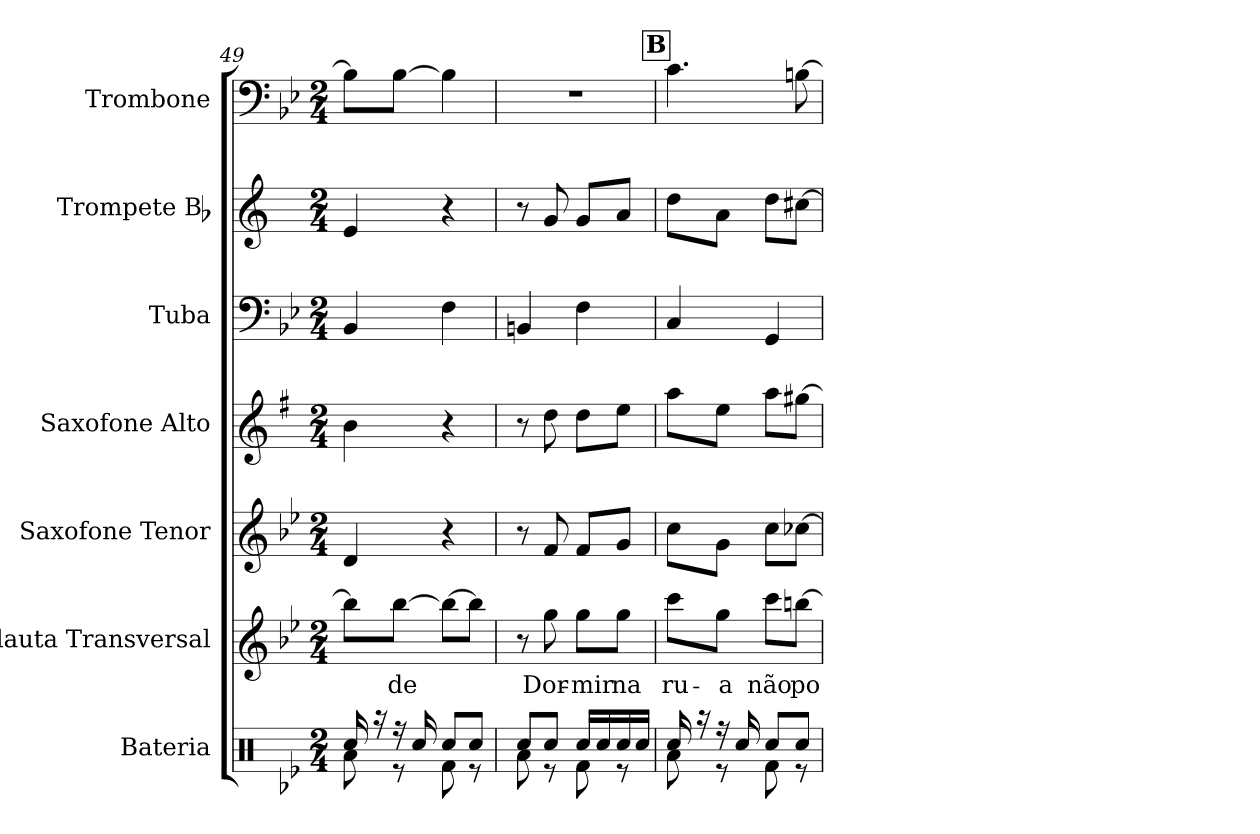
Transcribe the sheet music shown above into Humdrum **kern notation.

**kern	**kern	**text	**kern	**kern	**kern	**kern	**kern
*part7	*part6	*part6	*part5	*part4	*part3	*part2	*part1
*staff7	*staff6	*staff6	*staff5	*staff4	*staff3	*staff2	*staff1
*I"Bateria	*I"Flauta Transversal	*	*I"Saxofone Tenor	*I"Saxofone Alto	*I"Tuba	*I"Trompete Bb	*I"Trombone
*	*I'Fl	*	*	*	*I'Tba	*I'Tpt	*I'Trb
*clefX	*clefG2	*	*clefG2	*clefG2	*clefF4	*clefG2	*clefF4
*	*	*	*ITrd8c14	*ITrd5c9	*	*ITrd1c2	*
*k[b-e-]	*k[b-e-]	*	*k[b-e-]	*k[b-e-]	*k[b-e-]	*k[b-e-]	*k[b-e-]
*M2/4	*M2/4	*	*M2/4	*M2/4	*M2/4	*M2/4	*M2/4
=49	=49	=49	=49	=49	=49	=49	=49
*^	*	*	*	*	*	*	*
16Rcc/	8Ra\	8bb-\L]	.	4D/	4d\	4BB-/	4d/	8B-\L]
16r	.	.	.	.	.	.	.	.
!	!	!	!LO:LY:b	!	!	!	!	!
16r	8r	[8bb-\J	de	.	.	.	.	[8B-\J
16Rcc/	.	.	.	.	.	.	.	.
8Rcc/L	8Rf\	8bb-\L_	.	4r	4r	4F\	4r	4B-\]
8Rcc/J	8r	8bb-\J]	.	.	.	.	.	.
=50	=50	=50	=50	=50	=50	=50	=50	=50
8Rcc/L	8Ra\	8r	.	8r	8r	4BBn/	8r	2r
!	!	!	!LO:LY:b	!	!	!	!	!
8Rcc/J	8r	8gg\	Dor-	8F/	8f\	.	8f/	.
!	!	!	!LO:LY:b	!	!	!	!	!
16Rcc/LL	8Rf\	8gg\L	-mir	8F/L	8f\L	4F\	8f/L	.
16Rcc/	.	.	.	.	.	.	.	.
!	!	!	!LO:LY:b	!	!	!	!	!
16Rcc/	8r	8gg\J	na	8G/J	8g\J	.	8g/J	.
16Rcc/JJ	.	.	.	.	.	.	.	.
!!LO:REH:place=s1:a:B:fs=14:t=B
=51	=51	=51	=51	=51	=51	=51	=51	=51
!	!	!	!LO:LY:b	!	!	!	!	!
16Rcc/	8Ra\	8ccc\L	ru-	8c\L	8cc\L	4C/	8cc\L	4.c\
16r	.	.	.	.	.	.	.	.
!	!	!	!LO:LY:b	!	!	!	!	!
16r	8r	8gg\J	-a	8G\J	8g\J	.	8g\J	.
16Rcc/	.	.	.	.	.	.	.	.
!	!	!	!LO:LY:b	!	!	!	!	!
8Rcc/L	8Rf\	8ccc\L	não	8c\L	8cc\L	4GG/	8cc\L	.
!	!	!	!LO:LY:b	!	!	!	!	!
8Rcc/J	8r	[8bbn\J	po-	[8c-X\J	[8bn\J	.	[8bn\J	[8Bn\
*v	*v	*	*	*	*	*	*	*
=	=	=	=	=	=	=	=
*-	*-	*-	*-	*-	*-	*-	*-
